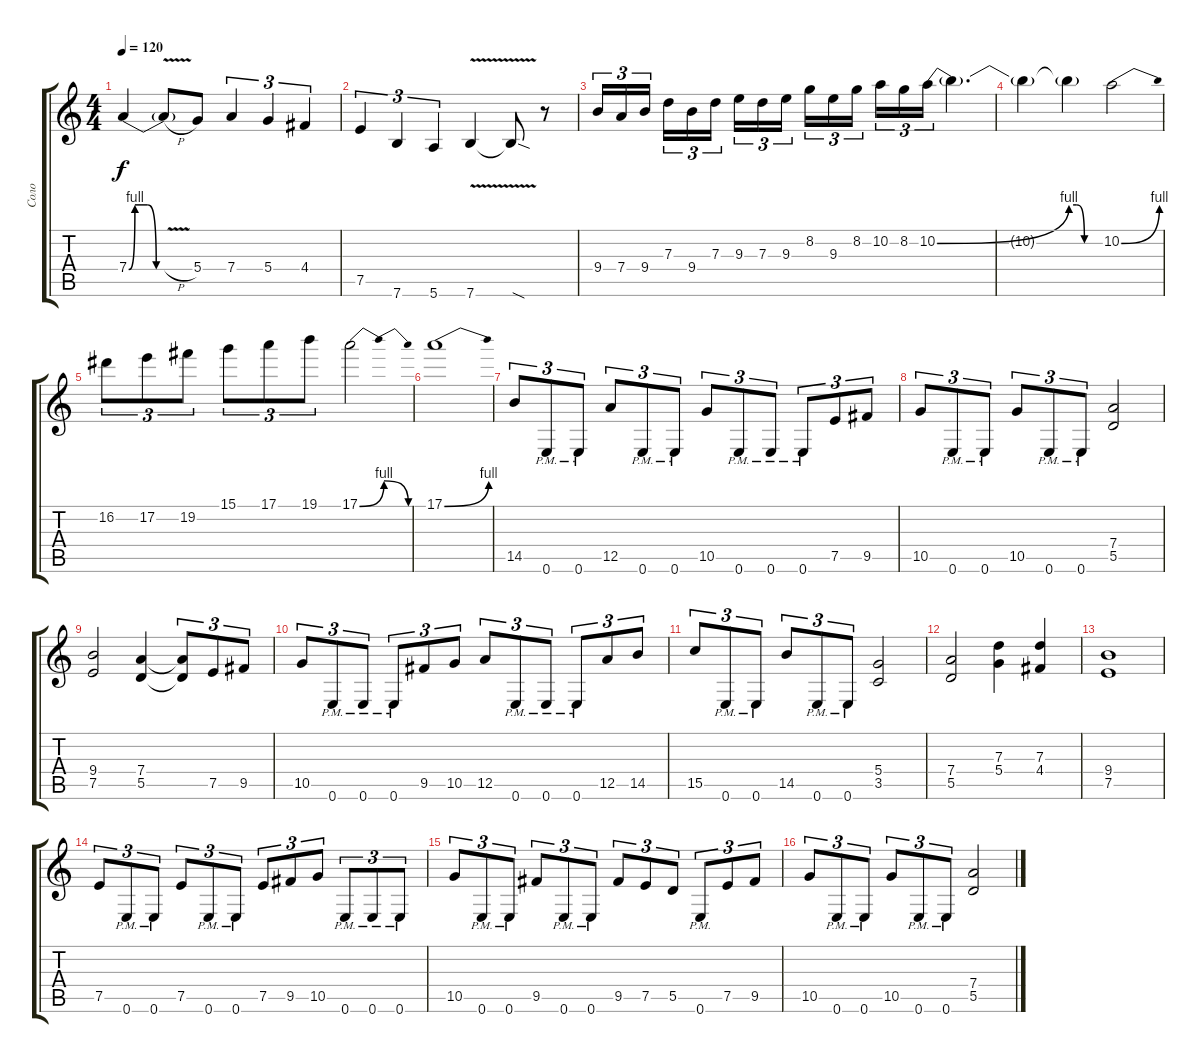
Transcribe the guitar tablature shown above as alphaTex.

\track ("Соло" "Соло") {instrument distortionguitar}
\staff {score tabs}
\tuning (E4 B3 G3 D3 A2 E2) {hide}
\ts (4 4)
\tempo 120
\clef g2
\ks c
7.4{be (custom 0 0 10 4 20 4 30 4 45 0 60 0)}.4{dy f} 7.4{v h t}.8 5.4.8 7.4.4{tu (3 2)} 5.4.4{tu (3 2)} 4.4.4{tu (3 2)} |
7.5.4{tu (3 2)} 7.6.4{tu (3 2)} 5.6.4{tu (3 2)} 7.6{v}.4 7.6{sod t}.8 r.8 |
9.4.16{tu (3 2)} 7.4.16{tu (3 2)} 9.4.16{tu (3 2) beam splitsecondary} 7.3.16{tu (3 2)} 9.4.16{tu (3 2)} 7.3.16{tu (3 2)} 9.3.16{tu (3 2)} 7.3.16{tu (3 2)} 9.3.16{tu (3 2) beam splitsecondary} 8.2.16{tu (3 2)} 9.3.16{tu (3 2)} 8.2.16{tu (3 2)} 10.2.16{tu (3 2)} 8.2.16{tu (3 2)} 10.2{be (bend 0 0 60 4)}.16{tu (3 2)} 10.2{t}.4{d} |
10.2{t}.4 10.2{be (custom 0 4 15 4 30 0 60 0) t}.4 10.2{be (bend 0 0 60 4)}.2 |
16.2.8{tu (3 2)} 17.2.8{tu (3 2)} 19.2.8{tu (3 2)} 15.1.8{tu (3 2)} 17.1.8{tu (3 2)} 19.1.8{tu (3 2)} 17.1{be (bendrelease 0 0 15 4 45 4 60 0)}.2 |
17.1{be (bend 0 0 60 4)}.1 |
14.5.8{tu (3 2)} 0.6{pm}.8{tu (3 2)} 0.6{pm}.8{tu (3 2)} 12.5.8{tu (3 2)} 0.6{pm}.8{tu (3 2)} 0.6{pm}.8{tu (3 2)} 10.5.8{tu (3 2)} 0.6{pm}.8{tu (3 2)} 0.6{pm}.8{tu (3 2)} 0.6{pm}.8{tu (3 2)} 7.5.8{tu (3 2)} 9.5.8{tu (3 2)} |
10.5.8{tu (3 2)} 0.6{pm}.8{tu (3 2)} 0.6{pm}.8{tu (3 2)} 10.5.8{tu (3 2)} 0.6{pm}.8{tu (3 2)} 0.6{pm}.8{tu (3 2)} (7.4 5.5).2 |
(9.4 7.5).2 (7.4 5.5).4 (7.4{t} 5.5{t}).8{tu (3 2)} 7.5.8{tu (3 2)} 9.5.8{tu (3 2)} |
10.5.8{tu (3 2)} 0.6{pm}.8{tu (3 2)} 0.6{pm}.8{tu (3 2)} 0.6{pm}.8{tu (3 2)} 9.5.8{tu (3 2)} 10.5.8{tu (3 2)} 12.5.8{tu (3 2)} 0.6{pm}.8{tu (3 2)} 0.6{pm}.8{tu (3 2)} 0.6{pm}.8{tu (3 2)} 12.5.8{tu (3 2)} 14.5.8{tu (3 2)} |
15.5.8{tu (3 2)} 0.6{pm}.8{tu (3 2)} 0.6{pm}.8{tu (3 2)} 14.5.8{tu (3 2)} 0.6{pm}.8{tu (3 2)} 0.6{pm}.8{tu (3 2)} (5.4 3.5).2 |
(7.4 5.5).2 (7.3 5.4).4 (7.3 4.4).4 |
(9.4 7.5).1 |
7.5.8{tu (3 2)} 0.6{pm}.8{tu (3 2)} 0.6{pm}.8{tu (3 2)} 7.5.8{tu (3 2)} 0.6{pm}.8{tu (3 2)} 0.6{pm}.8{tu (3 2)} 7.5.8{tu (3 2)} 9.5.8{tu (3 2)} 10.5.8{tu (3 2)} 0.6{pm}.8{tu (3 2)} 0.6{pm}.8{tu (3 2)} 0.6{pm}.8{tu (3 2)} |
10.5.8{tu (3 2)} 0.6{pm}.8{tu (3 2)} 0.6{pm}.8{tu (3 2)} 9.5.8{tu (3 2)} 0.6{pm}.8{tu (3 2)} 0.6{pm}.8{tu (3 2)} 9.5.8{tu (3 2)} 7.5.8{tu (3 2)} 5.5.8{tu (3 2)} 0.6{pm}.8{tu (3 2)} 7.5.8{tu (3 2)} 9.5.8{tu (3 2)} |
10.5.8{tu (3 2)} 0.6{pm}.8{tu (3 2)} 0.6{pm}.8{tu (3 2)} 10.5.8{tu (3 2)} 0.6{pm}.8{tu (3 2)} 0.6{pm}.8{tu (3 2)} (7.4 5.5).2
